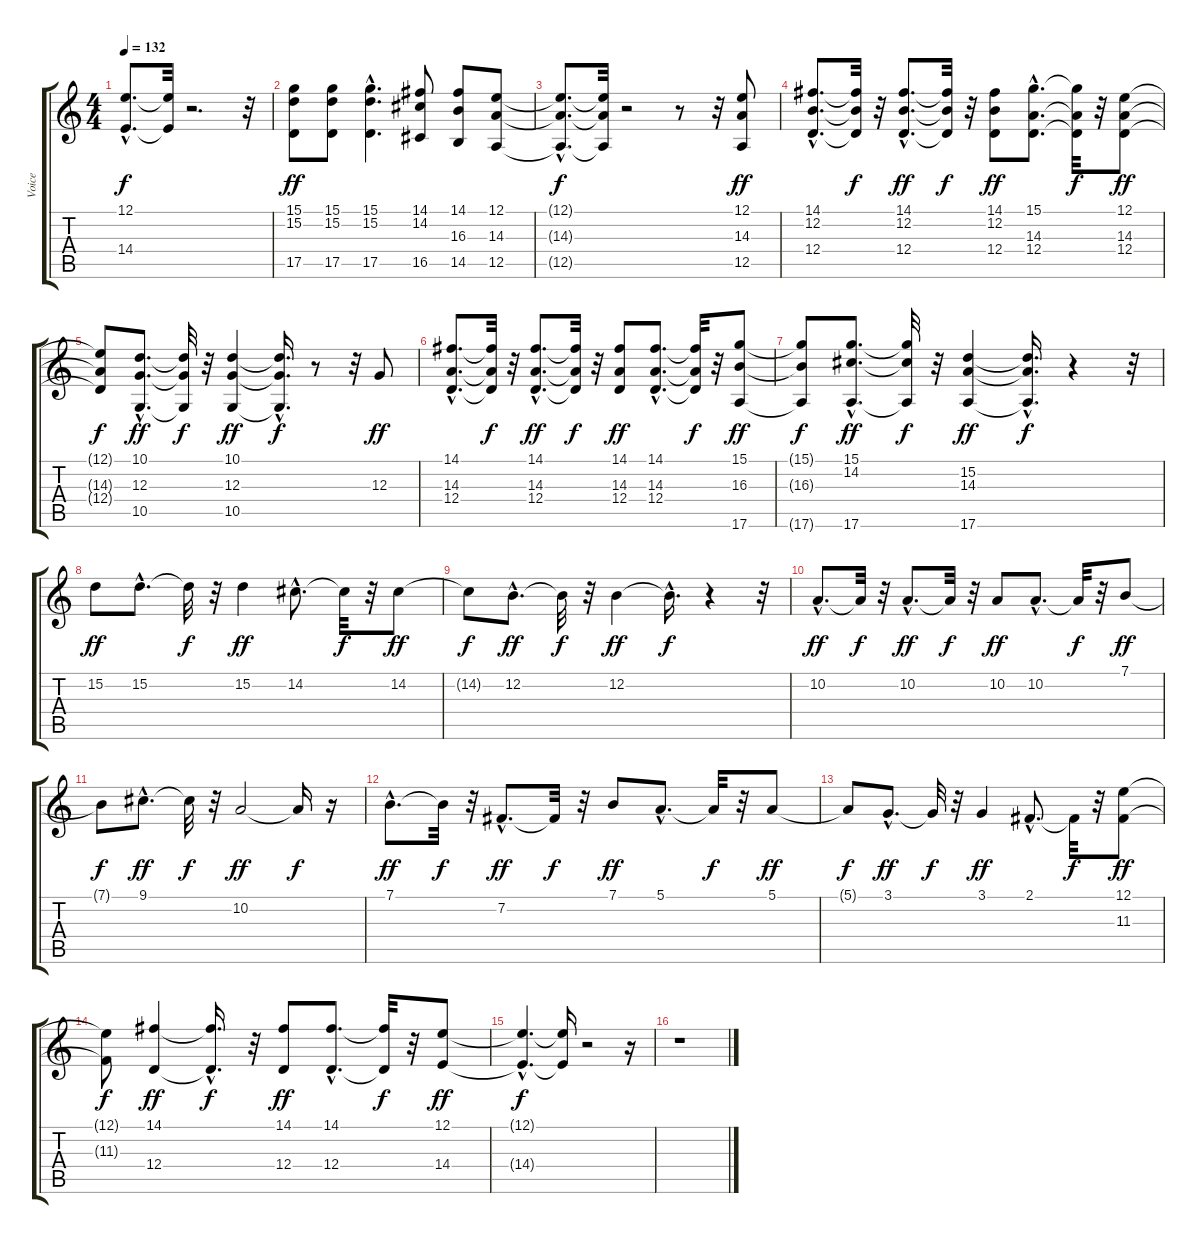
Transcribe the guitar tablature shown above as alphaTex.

\track ("Voice" "Voice") {instrument synthvoice}
\staff {score tabs}
\tuning (E4 B3 G3 D3 A2 E2) {hide}
\ts (4 4)
\tempo 132
\clef g2
\ks c
(12.1{hac t} 14.4{hac t}).8{d dy f} (12.1{t} 14.4{t}).32 r.2{d} r.32 |
(15.1 15.2 17.5).8{dy ff} (15.1 15.2 17.5).8 (15.1{hac} 15.2{hac} 17.5{hac}).4{d} (14.1 14.2 16.5).8 (14.1 16.3 14.5).8 (12.1 14.3 12.5).8 |
(12.1{hac t} 14.3{hac t} 12.5{hac t}).8{d dy f} (12.1{t} 14.3{t} 12.5{t}).32 r.2 r.8 r.32 (12.1 14.3 12.5).8{dy ff} |
(14.1{hac} 12.2{hac} 12.4{hac}).8{d} (14.1{t} 12.2{t} 12.4{t}).32{dy f} r.32 (14.1{hac} 12.2{hac} 12.4{hac}).8{d dy ff} (14.1{t} 12.2{t} 12.4{t}).32{dy f} r.32 (14.1 12.2 12.4).8{dy ff} (15.1{hac} 14.3{hac} 12.4{hac}).8{d} (15.1{t} 14.3{t} 12.4{t}).32{dy f} r.32 (12.1 14.3 12.4).8{dy ff} |
(12.1{t} 14.3{t} 12.4{t}).8{dy f} (10.1{hac} 12.3{hac} 10.5{hac}).8{d dy ff} (10.1{t} 12.3{t} 10.5{t}).32{dy f} r.32 (10.1 12.3 10.5).4{dy ff} (10.1{hac t} 12.3{hac t} 10.5{hac t}).16{d dy f} r.8 r.32 12.3.8{dy ff} |
(14.1{hac} 14.3{hac} 12.4{hac}).8{d} (14.1{t} 14.3{t} 12.4{t}).32{dy f} r.32 (14.1{hac} 14.3{hac} 12.4{hac}).8{d dy ff} (14.1{t} 14.3{t} 12.4{t}).32{dy f} r.32 (14.1 14.3 12.4).8{dy ff} (14.1{hac} 14.3{hac} 12.4{hac}).8{d} (14.1{t} 14.3{t} 12.4{t}).32{dy f} r.32 (15.1 16.3 17.6).8{dy ff} |
(15.1{t} 16.3{t} 17.6{t}).8{dy f} (15.1{hac} 14.2{hac} 17.6{hac}).8{d dy ff} (15.1{t} 14.2{t} 17.6{t}).32{dy f} r.32 (15.2 14.3 17.6).4{dy ff} (15.2{hac t} 14.3{hac t} 17.6{hac t}).16{d dy f} r.4 r.32 |
15.2.8{dy ff} 15.2{hac}.8{d} 15.2{t}.32{dy f} r.32 15.2.4{dy ff} 14.2{hac}.8{d} 14.2{t}.32{dy f} r.32 14.2.8{dy ff} |
14.2{t}.8{dy f} 12.2{hac}.8{d dy ff} 12.2{t}.32{dy f} r.32 12.2.4{dy ff} 12.2{hac t}.16{d dy f} r.4 r.32 |
10.2{hac}.8{d dy ff} 10.2{t}.32{dy f} r.32 10.2{hac}.8{d dy ff} 10.2{t}.32{dy f} r.32 10.2.8{dy ff} 10.2{hac}.8{d} 10.2{t}.32{dy f} r.32 7.1.8{dy ff} |
7.1{t}.8{dy f} 9.1{hac}.8{d dy ff} 9.1{t}.32{dy f} r.32 10.2.2{dy ff} 10.2{t}.16{dy f} r.16 |
7.1{hac}.8{d dy ff} 7.1{t}.32{dy f} r.32 7.2{hac}.8{d dy ff} 7.2{t}.32{dy f} r.32 7.1.8{dy ff} 5.1{hac}.8{d} 5.1{t}.32{dy f} r.32 5.1.8{dy ff} |
5.1{t}.8{dy f} 3.1{hac}.8{d dy ff} 3.1{t}.32{dy f} r.32 3.1.4{dy ff} 2.1{hac}.8{d} 2.1{t}.32{dy f} r.32 (12.1 11.3).8{dy ff} |
(12.1{t} 11.3{t}).8{dy f} (14.1 12.4).4{dy ff} (14.1{hac t} 12.4{hac t}).16{d dy f} r.32 (14.1 12.4).8{dy ff} (14.1{hac} 12.4{hac}).8{d} (14.1{t} 12.4{t}).32{dy f} r.32 (12.1 14.4).8{dy ff} |
(12.1{hac t} 14.4{hac t}).4{d dy f} (12.1{t} 14.4{t}).16 r.2 r.16 |
r.1
